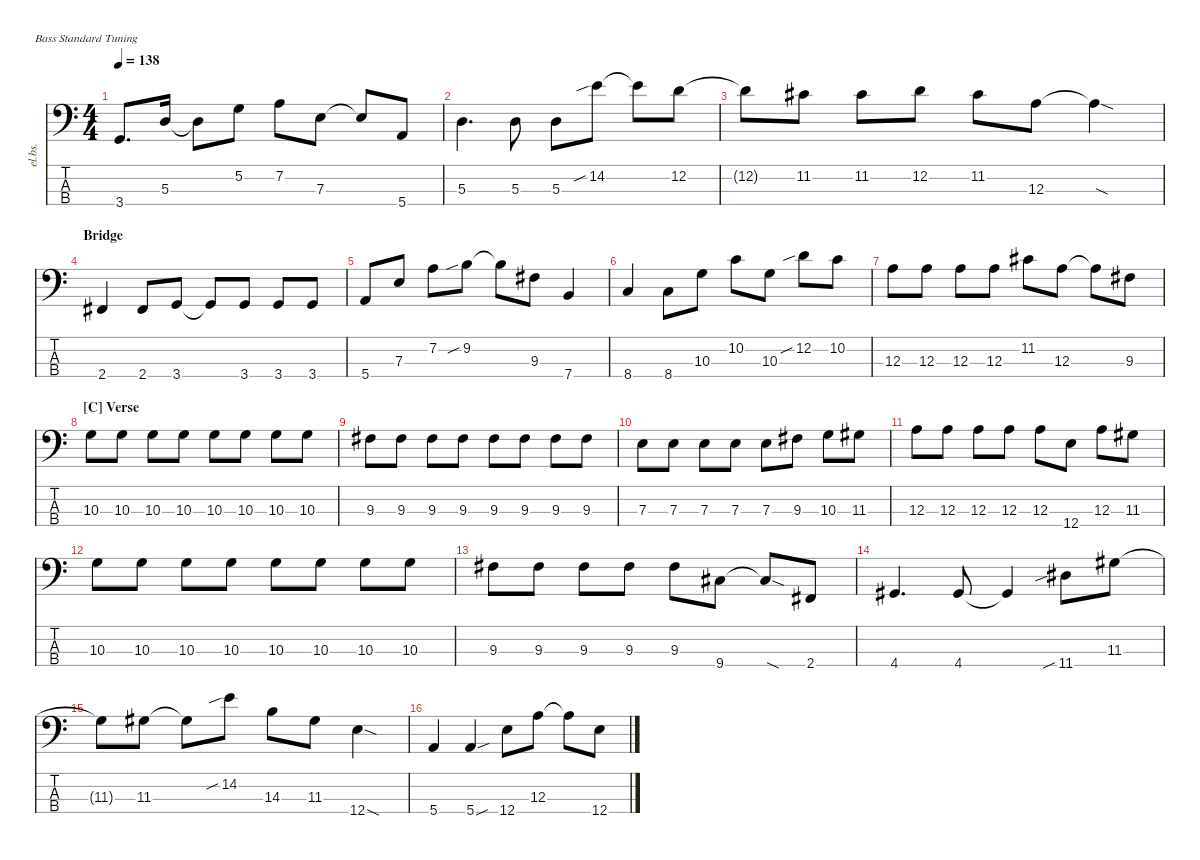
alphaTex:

\defaultSystemsLayout 4
\hideDynamics
\bracketExtendMode nobrackets
\track ("Electric Bass" "el.bs.") {mute instrument electricbassfinger}
\staff {score tabs}
\tuning (G2 D2 A1 E1)
\ts (4 4)
\tempo 138
\clef f4
\ks c
3.4.8{d dy mf beam Up} 5.3.16{beam Up} 5.3{t}.8{beam Down} 5.2.8{beam Down} 7.2.8{beam Down} 7.3.8{beam Down} 7.3{t}.8{beam Up} 5.4.8{beam Up} |
5.3.4{d beam Down} 5.3.8{beam Down} 5.3.8{beam Down} 14.2{sib}.8{beam Down} 14.2{t}.8{beam Down} 12.2.8{beam Down} |
12.2{t}.8{beam Down} 11.2{acc #}.8{beam Down} 11.2{acc #}.8{beam Down} 12.2.8{beam Down} 11.2{acc #}.8{beam Down} 12.3.8{beam Down} 12.3{sod t}.4{beam Down} |
\section ("" "Bridge")
2.4{acc #}.4{beam Up} 2.4{acc #}.8{beam Up} 3.4.8{beam Up} 3.4{t}.8{beam Up} 3.4.8{beam Up} 3.4.8{beam Up} 3.4.8{beam Up} |
5.4.8{beam Up} 7.3.8{beam Up} 7.2.8{beam Down} 9.2{sib}.8{beam Down} 9.2{t}.8{beam Down} 9.3{acc #}.8{beam Down} 7.4.4{beam Up} |
8.4.4{beam Up} 8.4.8{beam Down} 10.3.8{beam Down} 10.2.8{beam Down} 10.3.8{beam Down} 12.2{sib}.8{beam Down} 10.2.8{beam Down} |
12.3.8{beam Down} 12.3.8{beam Down} 12.3.8{beam Down} 12.3.8{beam Down} 11.2{acc #}.8{beam Down} 12.3.8{beam Down} 12.3{t}.8{beam Down} 9.3{acc #}.8{beam Down} |
\section ("C" "Verse")
10.3.8{beam Down} 10.3.8{beam Down} 10.3.8{beam Down} 10.3.8{beam Down} 10.3.8{beam Down} 10.3.8{beam Down} 10.3.8{beam Down} 10.3.8{beam Down} |
9.3{acc #}.8{beam Down} 9.3{acc #}.8{beam Down} 9.3{acc #}.8{beam Down} 9.3{acc #}.8{beam Down} 9.3{acc #}.8{beam Down} 9.3{acc #}.8{beam Down} 9.3{acc #}.8{beam Down} 9.3{acc #}.8{beam Down} |
7.3.8{beam Down} 7.3.8{beam Down} 7.3.8{beam Down} 7.3.8{beam Down} 7.3.8{beam Down} 9.3{acc #}.8{beam Down} 10.3.8{beam Down} 11.3{acc #}.8{beam Down} |
12.3.8{beam Down} 12.3.8{beam Down} 12.3.8{beam Down} 12.3.8{beam Down} 12.3.8{beam Down} 12.4.8{beam Down} 12.3.8{beam Down} 11.3{acc #}.8{beam Down} |
10.3.8{beam Down} 10.3.8{beam Down} 10.3.8{beam Down} 10.3.8{beam Down} 10.3.8{beam Down} 10.3.8{beam Down} 10.3.8{beam Down} 10.3.8{beam Down} |
9.3{acc #}.8{beam Down} 9.3{acc #}.8{beam Down} 9.3{acc #}.8{beam Down} 9.3{acc #}.8{beam Down} 9.3{acc #}.8{beam Down} 9.4{acc #}.8{beam Down} 9.4{sod t acc #}.8{beam Up} 2.4{acc #}.8{beam Up} |
4.4{acc #}.4{d beam Up} 4.4{acc #}.8{beam Up} 4.4{t acc #}.4{beam Up} 11.4{sib acc #}.8{beam Down} 11.3{acc #}.8{beam Down} |
11.3{t acc #}.8{beam Down} 11.3{acc #}.8{beam Down} 11.3{t acc #}.8{beam Down} 14.2{sib}.8{beam Down} 14.3.8{beam Down} 11.3{acc #}.8{beam Down} 12.4{sod}.4{beam Down} |
5.4.4{beam Up} 5.4{sou}.4{beam Up} 12.4.8{beam Down} 12.3.8{beam Down} 12.3{t}.8{beam Down} 12.4.8{beam Down}
